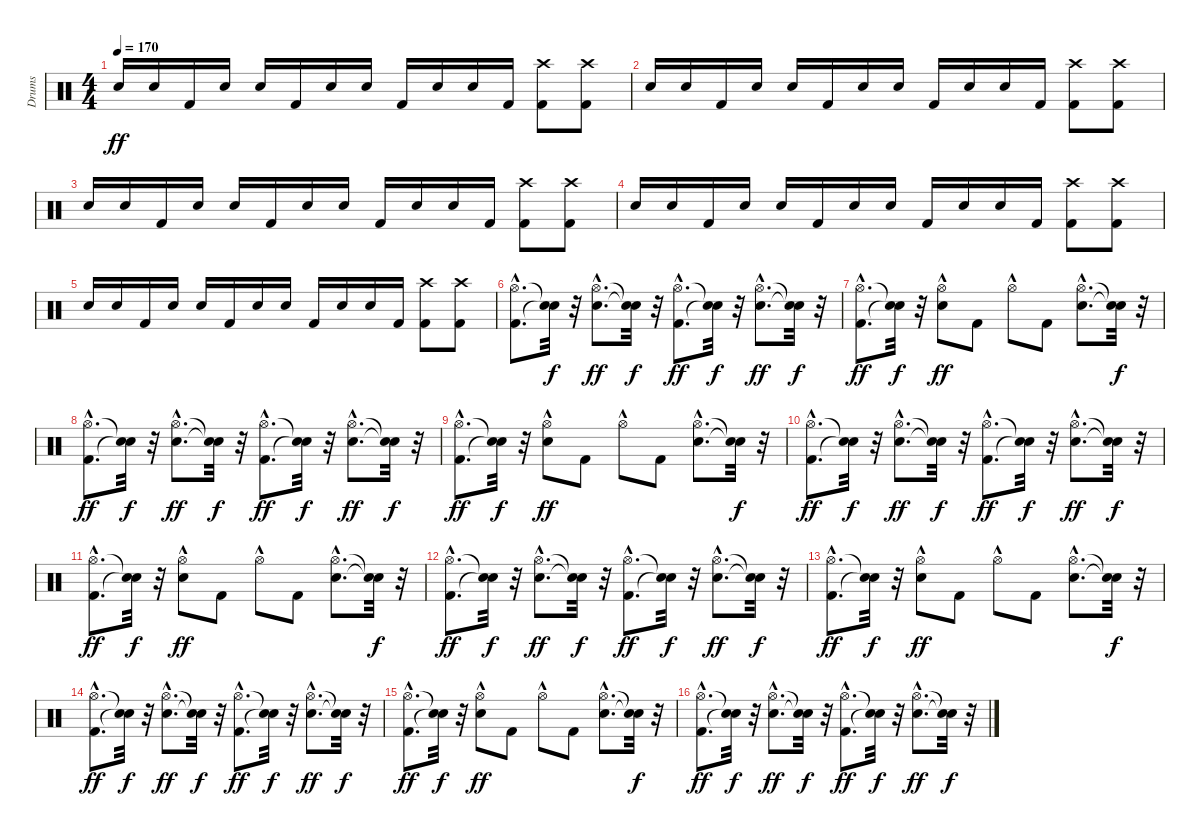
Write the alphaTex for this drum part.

\track ("Drums" "Drums") {instrument percussion}
\staff {score}
\articulation defaults
\ts (4 4)
\tempo 170
\clef neutral
\ks c "Snare (hit) 2".16{dy ff} "Snare (hit) 2".16 "Kick (hit) 2".16 "Snare (hit) 2".16 "Snare (hit) 2".16 "Kick (hit) 2".16 "Snare (hit) 2".16 "Snare (hit) 2".16 "Kick (hit) 2".16 "Snare (hit) 2".16 "Snare (hit) 2".16 "Kick (hit) 2".16
("Kick (hit) 2" "Crash high (hit)").8 ("Kick (hit) 2" "Crash high (hit)").8 |
"Snare (hit) 2".16 "Snare (hit) 2".16 "Kick (hit) 2".16 "Snare (hit) 2".16 "Snare (hit) 2".16 "Kick (hit) 2".16 "Snare (hit) 2".16 "Snare (hit) 2".16 "Kick (hit) 2".16 "Snare (hit) 2".16 "Snare (hit) 2".16 "Kick (hit) 2".16 ("Kick (hit) 2" "Crash high (hit)").8 ("Kick (hit) 2" "Crash high (hit)").8 |
"Snare (hit) 2".16 "Snare (hit) 2".16 "Kick (hit) 2".16 "Snare (hit) 2".16 "Snare (hit) 2".16 "Kick (hit) 2".16 "Snare (hit) 2".16 "Snare (hit) 2".16 "Kick (hit) 2".16 "Snare (hit) 2".16 "Snare (hit) 2".16 "Kick (hit) 2".16 ("Kick (hit) 2" "Crash high (hit)").8 ("Kick (hit) 2" "Crash high (hit)").8 |
"Snare (hit) 2".16 "Snare (hit) 2".16 "Kick (hit) 2".16 "Snare (hit) 2".16 "Snare (hit) 2".16 "Kick (hit) 2".16 "Snare (hit) 2".16 "Snare (hit) 2".16 "Kick (hit) 2".16 "Snare (hit) 2".16 "Snare (hit) 2".16 "Kick (hit) 2".16 ("Kick (hit) 2" "Crash high (hit)").8 ("Kick (hit) 2" "Crash high (hit)").8 |
"Snare (hit) 2".16 "Snare (hit) 2".16 "Kick (hit) 2".16 "Snare (hit) 2".16 "Snare (hit) 2".16 "Kick (hit) 2".16 "Snare (hit) 2".16 "Snare (hit) 2".16 "Kick (hit) 2".16 "Snare (hit) 2".16 "Snare (hit) 2".16 "Kick (hit) 2".16 ("Kick (hit) 2" "Crash high (hit)").8 ("Kick (hit) 2" "Crash high (hit)").8 |
("Kick (hit) 2"{hac} "Hi-Hat (open)"{hac}).8{d} ("Snare (hit)"{t} "Snare (hit)"{t}).32{dy f} r.32 ("Snare (hit) 2"{hac} "Hi-Hat (open)"{hac}).8{d dy ff} ("Snare (hit)"{t} "Snare (hit)"{t}).32{dy f} r.32 ("Kick (hit) 2"{hac} "Hi-Hat (open)"{hac}).8{d dy ff} ("Snare (hit)"{t} "Snare (hit)"{t}).32{dy f} r.32 ("Snare (hit) 2"{hac} "Hi-Hat (open)"{hac}).8{d dy ff} ("Snare (hit)"{t} "Snare (hit)"{t}).32{dy f} r.32 |
("Kick (hit) 2"{hac} "Hi-Hat (open)"{hac}).8{d dy ff} ("Snare (hit)"{t} "Snare (hit)"{t}).32{dy f} r.32 ("Snare (hit) 2" "Hi-Hat (open)"{hac}).8{dy ff} "Kick (hit) 2".8 "Hi-Hat (open)"{hac}.8 "Kick (hit) 2".8 ("Snare (hit) 2"{hac} "Hi-Hat (open)"{hac}).8{d} ("Snare (hit)"{t} "Snare (hit)"{t}).32{dy f} r.32 |
("Kick (hit) 2"{hac} "Hi-Hat (open)"{hac}).8{d dy ff} ("Snare (hit)"{t} "Snare (hit)"{t}).32{dy f} r.32 ("Snare (hit) 2"{hac} "Hi-Hat (open)"{hac}).8{d dy ff} ("Snare (hit)"{t} "Snare (hit)"{t}).32{dy f} r.32 ("Kick (hit) 2"{hac} "Hi-Hat (open)"{hac}).8{d dy ff} ("Snare (hit)"{t} "Snare (hit)"{t}).32{dy f} r.32 ("Snare (hit) 2"{hac} "Hi-Hat (open)"{hac}).8{d dy ff} ("Snare (hit)"{t} "Snare (hit)"{t}).32{dy f} r.32 |
("Kick (hit) 2"{hac} "Hi-Hat (open)"{hac}).8{d dy ff} ("Snare (hit)"{t} "Snare (hit)"{t}).32{dy f} r.32 ("Snare (hit) 2" "Hi-Hat (open)"{hac}).8{dy ff} "Kick (hit) 2".8 "Hi-Hat (open)"{hac}.8 "Kick (hit) 2".8 ("Snare (hit) 2"{hac} "Hi-Hat (open)"{hac}).8{d} ("Snare (hit)"{t} "Snare (hit)"{t}).32{dy f} r.32 |
("Kick (hit) 2"{hac} "Hi-Hat (open)"{hac}).8{d dy ff} ("Snare (hit)"{t} "Snare (hit)"{t}).32{dy f} r.32 ("Snare (hit) 2"{hac} "Hi-Hat (open)"{hac}).8{d dy ff} ("Snare (hit)"{t} "Snare (hit)"{t}).32{dy f} r.32 ("Kick (hit) 2"{hac} "Hi-Hat (open)"{hac}).8{d dy ff} ("Snare (hit)"{t} "Snare (hit)"{t}).32{dy f} r.32 ("Snare (hit) 2"{hac} "Hi-Hat (open)"{hac}).8{d dy ff} ("Snare (hit)"{t} "Snare (hit)"{t}).32{dy f} r.32 |
("Kick (hit) 2"{hac} "Hi-Hat (open)"{hac}).8{d dy ff} ("Snare (hit)"{t} "Snare (hit)"{t}).32{dy f} r.32 ("Snare (hit) 2" "Hi-Hat (open)"{hac}).8{dy ff} "Kick (hit) 2".8 "Hi-Hat (open)"{hac}.8 "Kick (hit) 2".8 ("Snare (hit) 2"{hac} "Hi-Hat (open)"{hac}).8{d} ("Snare (hit)"{t} "Snare (hit)"{t}).32{dy f} r.32 |
("Kick (hit) 2"{hac} "Hi-Hat (open)"{hac}).8{d dy ff} ("Snare (hit)"{t} "Snare (hit)"{t}).32{dy f} r.32 ("Snare (hit) 2"{hac} "Hi-Hat (open)"{hac}).8{d dy ff} ("Snare (hit)"{t} "Snare (hit)"{t}).32{dy f} r.32 ("Kick (hit) 2"{hac} "Hi-Hat (open)"{hac}).8{d dy ff} ("Snare (hit)"{t} "Snare (hit)"{t}).32{dy f} r.32 ("Snare (hit) 2"{hac} "Hi-Hat (open)"{hac}).8{d dy ff} ("Snare (hit)"{t} "Snare (hit)"{t}).32{dy f} r.32 |
("Kick (hit) 2"{hac} "Hi-Hat (open)"{hac}).8{d dy ff} ("Snare (hit)"{t} "Snare (hit)"{t}).32{dy f} r.32 ("Snare (hit) 2" "Hi-Hat (open)"{hac}).8{dy ff} "Kick (hit) 2".8 "Hi-Hat (open)"{hac}.8 "Kick (hit) 2".8 ("Snare (hit) 2"{hac} "Hi-Hat (open)"{hac}).8{d} ("Snare (hit)"{t} "Snare (hit)"{t}).32{dy f} r.32 |
("Kick (hit) 2"{hac} "Hi-Hat (open)"{hac}).8{d dy ff} ("Snare (hit)"{t} "Snare (hit)"{t}).32{dy f} r.32 ("Snare (hit) 2"{hac} "Hi-Hat (open)"{hac}).8{d dy ff} ("Snare (hit)"{t} "Snare (hit)"{t}).32{dy f} r.32 ("Kick (hit) 2"{hac} "Hi-Hat (open)"{hac}).8{d dy ff} ("Snare (hit)"{t} "Snare (hit)"{t}).32{dy f} r.32 ("Snare (hit) 2"{hac} "Hi-Hat (open)"{hac}).8{d dy ff} ("Snare (hit)"{t} "Snare (hit)"{t}).32{dy f} r.32 |
("Kick (hit) 2"{hac} "Hi-Hat (open)"{hac}).8{d dy ff} ("Snare (hit)"{t} "Snare (hit)"{t}).32{dy f} r.32 ("Snare (hit) 2" "Hi-Hat (open)"{hac}).8{dy ff} "Kick (hit) 2".8 "Hi-Hat (open)"{hac}.8 "Kick (hit) 2".8 ("Snare (hit) 2"{hac} "Hi-Hat (open)"{hac}).8{d} ("Snare (hit)"{t} "Snare (hit)"{t}).32{dy f} r.32 |
("Kick (hit) 2"{hac} "Hi-Hat (open)"{hac}).8{d dy ff} ("Snare (hit)"{t} "Snare (hit)"{t}).32{dy f} r.32 ("Snare (hit) 2"{hac} "Hi-Hat (open)"{hac}).8{d dy ff} ("Snare (hit)"{t} "Snare (hit)"{t}).32{dy f} r.32 ("Kick (hit) 2"{hac} "Hi-Hat (open)"{hac}).8{d dy ff} ("Snare (hit)"{t} "Snare (hit)"{t}).32{dy f} r.32 ("Snare (hit) 2"{hac} "Hi-Hat (open)"{hac}).8{d dy ff} ("Snare (hit)"{t} "Snare (hit)"{t}).32{dy f} r.32
